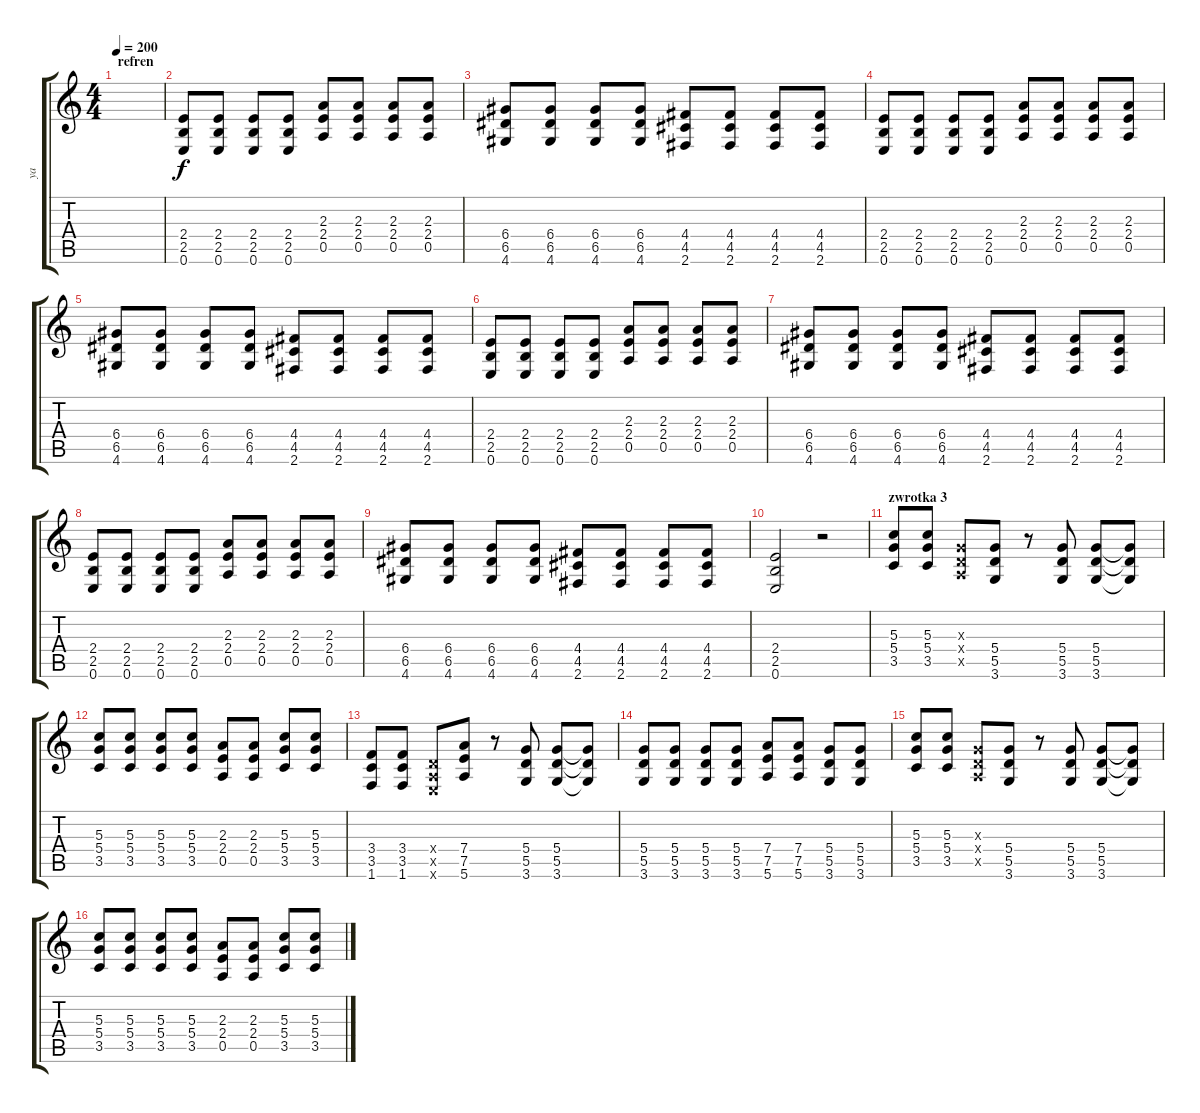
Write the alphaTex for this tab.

\track ("ya" "ya") {instrument overdrivenguitar}
\staff {score tabs}
\tuning (E4 B3 G3 D3 A2 E2) {hide}
\ts (4 4)
\section ("" "refren")
\tempo 200
\clef g2
\ks c
|
(2.4 2.5 0.6).8 (2.4 2.5 0.6).8 (2.4 2.5 0.6).8 (2.4 2.5 0.6).8 (2.3 2.4 0.5).8 (2.3 2.4 0.5).8 (2.3 2.4 0.5).8 (2.3 2.4 0.5).8 |
(6.4 6.5 4.6).8 (6.4 6.5 4.6).8 (6.4 6.5 4.6).8 (6.4 6.5 4.6).8 (4.4 4.5 2.6).8 (4.4 4.5 2.6).8 (4.4 4.5 2.6).8 (4.4 4.5 2.6).8 |
(2.4 2.5 0.6).8 (2.4 2.5 0.6).8 (2.4 2.5 0.6).8 (2.4 2.5 0.6).8 (2.3 2.4 0.5).8 (2.3 2.4 0.5).8 (2.3 2.4 0.5).8 (2.3 2.4 0.5).8 |
(6.4 6.5 4.6).8 (6.4 6.5 4.6).8 (6.4 6.5 4.6).8 (6.4 6.5 4.6).8 (4.4 4.5 2.6).8 (4.4 4.5 2.6).8 (4.4 4.5 2.6).8 (4.4 4.5 2.6).8 |
(2.4 2.5 0.6).8 (2.4 2.5 0.6).8 (2.4 2.5 0.6).8 (2.4 2.5 0.6).8 (2.3 2.4 0.5).8 (2.3 2.4 0.5).8 (2.3 2.4 0.5).8 (2.3 2.4 0.5).8 |
(6.4 6.5 4.6).8 (6.4 6.5 4.6).8 (6.4 6.5 4.6).8 (6.4 6.5 4.6).8 (4.4 4.5 2.6).8 (4.4 4.5 2.6).8 (4.4 4.5 2.6).8 (4.4 4.5 2.6).8 |
(2.4 2.5 0.6).8 (2.4 2.5 0.6).8 (2.4 2.5 0.6).8 (2.4 2.5 0.6).8 (2.3 2.4 0.5).8 (2.3 2.4 0.5).8 (2.3 2.4 0.5).8 (2.3 2.4 0.5).8 |
(6.4 6.5 4.6).8 (6.4 6.5 4.6).8 (6.4 6.5 4.6).8 (6.4 6.5 4.6).8 (4.4 4.5 2.6).8 (4.4 4.5 2.6).8 (4.4 4.5 2.6).8 (4.4 4.5 2.6).8 |
(2.4 2.5 0.6).2 r.2 |
\section ("" "zwrotka 3")
(5.3 5.4 3.5).8 (5.3 5.4 3.5).8 (0.3{x} 0.4{x} 0.5{x}).8 (5.4 5.5 3.6).8 r.8 (5.4 5.5 3.6).8 (5.4 5.5 3.6).8 (5.4{t} 5.5{t} 3.6{t}).8 |
(5.3 5.4 3.5).8 (5.3 5.4 3.5).8 (5.3 5.4 3.5).8 (5.3 5.4 3.5).8 (2.3 2.4 0.5).8 (2.3 2.4 0.5).8 (5.3 5.4 3.5).8 (5.3 5.4 3.5).8 |
(3.4 3.5 1.6).8 (3.4 3.5 1.6).8 (0.4{x} 0.5{x} 0.6{x}).8 (7.4 7.5 5.6).8 r.8 (5.4 5.5 3.6).8 (5.4 5.5 3.6).8 (5.4{t} 5.5{t} 3.6{t}).8 |
(5.4 5.5 3.6).8 (5.4 5.5 3.6).8 (5.4 5.5 3.6).8 (5.4 5.5 3.6).8 (7.4 7.5 5.6).8 (7.4 7.5 5.6).8 (5.4 5.5 3.6).8 (5.4 5.5 3.6).8 |
(5.3 5.4 3.5).8 (5.3 5.4 3.5).8 (0.3{x} 0.4{x} 0.5{x}).8 (5.4 5.5 3.6).8 r.8 (5.4 5.5 3.6).8 (5.4 5.5 3.6).8 (5.4{t} 5.5{t} 3.6{t}).8 |
(5.3 5.4 3.5).8 (5.3 5.4 3.5).8 (5.3 5.4 3.5).8 (5.3 5.4 3.5).8 (2.3 2.4 0.5).8 (2.3 2.4 0.5).8 (5.3 5.4 3.5).8 (5.3 5.4 3.5).8
